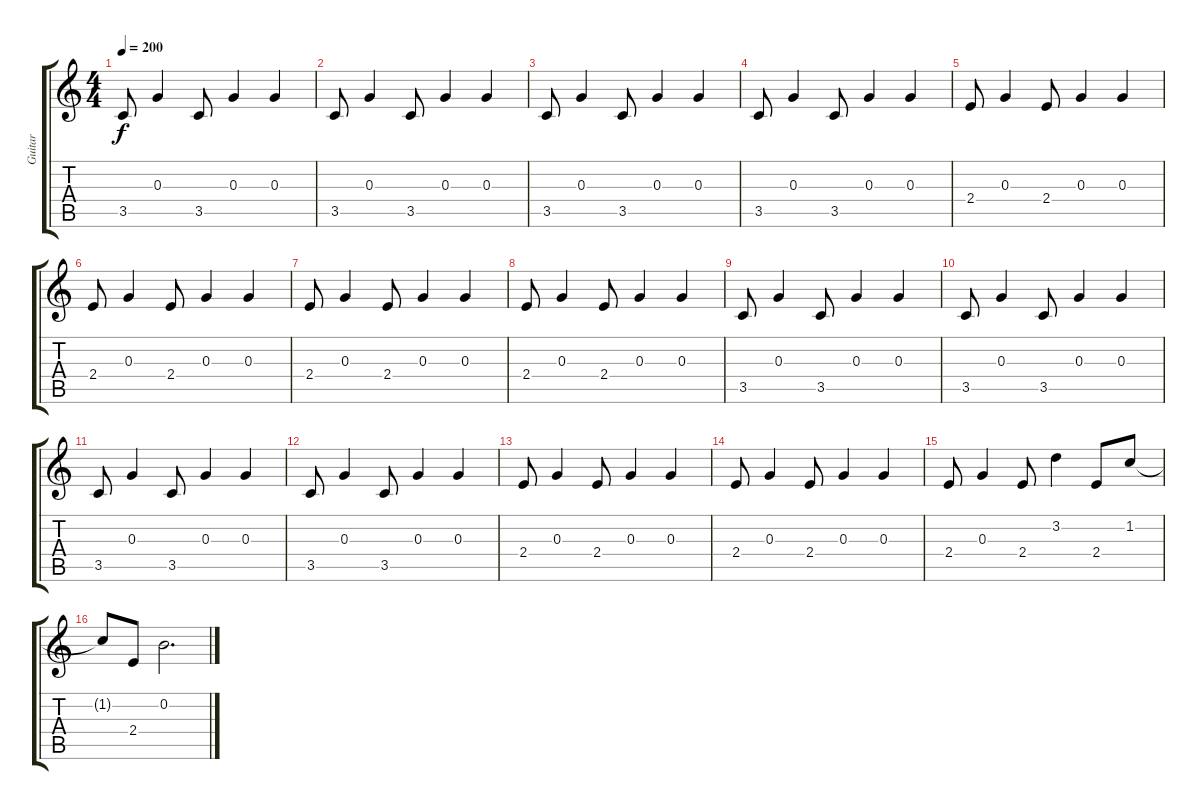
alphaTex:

\track ("Guitar" "Guitar") {instrument electricguitarjazz}
\staff {score tabs}
\tuning (E4 B3 G3 D3 A2 E2) {hide}
\ts (4 4)
\tempo 200
\clef g2
\ks c
3.5.8{dy f} 0.3.4 3.5.8 0.3.4 0.3.4 |
3.5.8 0.3.4 3.5.8 0.3.4 0.3.4 |
3.5.8 0.3.4 3.5.8 0.3.4 0.3.4 |
3.5.8 0.3.4 3.5.8 0.3.4 0.3.4 |
2.4.8 0.3.4 2.4.8 0.3.4 0.3.4 |
2.4.8 0.3.4 2.4.8 0.3.4 0.3.4 |
2.4.8 0.3.4 2.4.8 0.3.4 0.3.4 |
2.4.8 0.3.4 2.4.8 0.3.4 0.3.4 |
3.5.8 0.3.4 3.5.8 0.3.4 0.3.4 |
3.5.8 0.3.4 3.5.8 0.3.4 0.3.4 |
3.5.8 0.3.4 3.5.8 0.3.4 0.3.4 |
3.5.8 0.3.4 3.5.8 0.3.4 0.3.4 |
2.4.8 0.3.4 2.4.8 0.3.4 0.3.4 |
2.4.8 0.3.4 2.4.8 0.3.4 0.3.4 |
2.4.8 0.3.4 2.4.8 3.2.4 2.4.8 1.2.8 |
1.2{t}.8 2.4.8 0.2.2{d}
